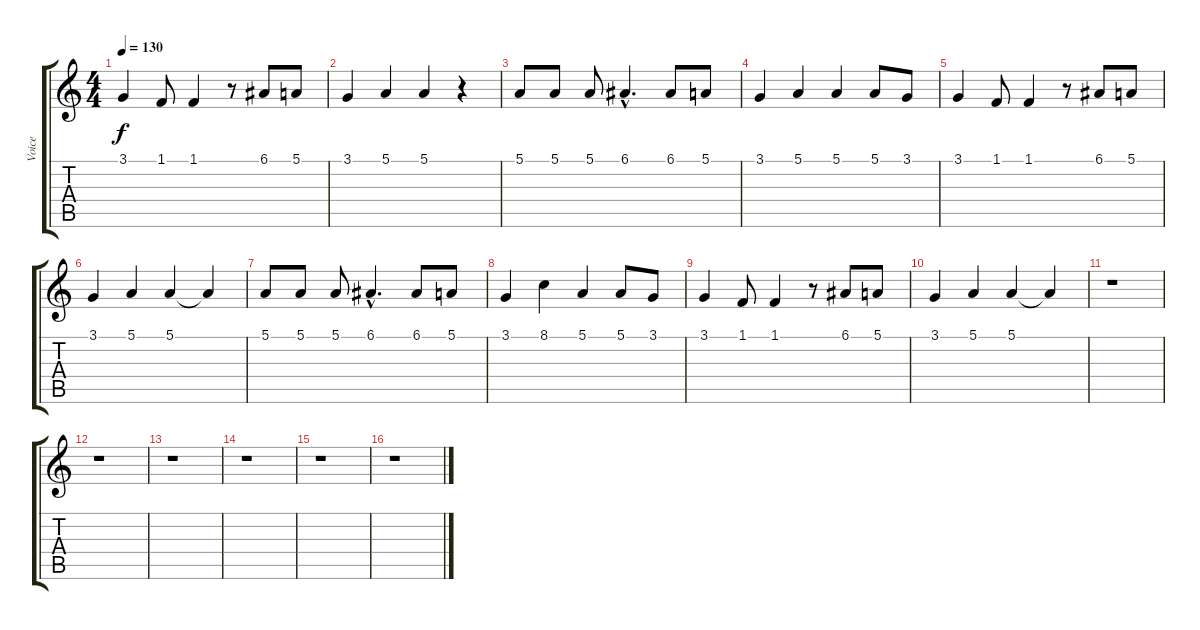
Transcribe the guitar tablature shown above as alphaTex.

\track ("Voice" "Voice") {instrument choiraahs}
\staff {score tabs}
\tuning (E4 B3 G3 D3 A2 E2) {hide}
\ts (4 4)
\tempo 130
\clef g2
\ks c
3.1.4{dy f} 1.1.8 1.1.4 r.8 6.1.8 5.1.8 |
3.1.4 5.1.4 5.1.4 r.4 |
5.1.8 5.1.8 5.1.8 6.1{hac}.4{d} 6.1.8 5.1.8 |
3.1.4 5.1.4 5.1.4 5.1.8 3.1.8 |
3.1.4 1.1.8 1.1.4 r.8 6.1.8 5.1.8 |
3.1.4 5.1.4 5.1.4 5.1{t}.4 |
5.1.8 5.1.8 5.1.8 6.1{hac}.4{d} 6.1.8 5.1.8 |
3.1.4 8.1.4 5.1.4 5.1.8 3.1.8 |
3.1.4 1.1.8 1.1.4 r.8 6.1.8 5.1.8 |
3.1.4 5.1.4 5.1.4 5.1{t}.4 |
r.1 |
r.1 |
r.1 |
r.1 |
r.1 |
r.1
